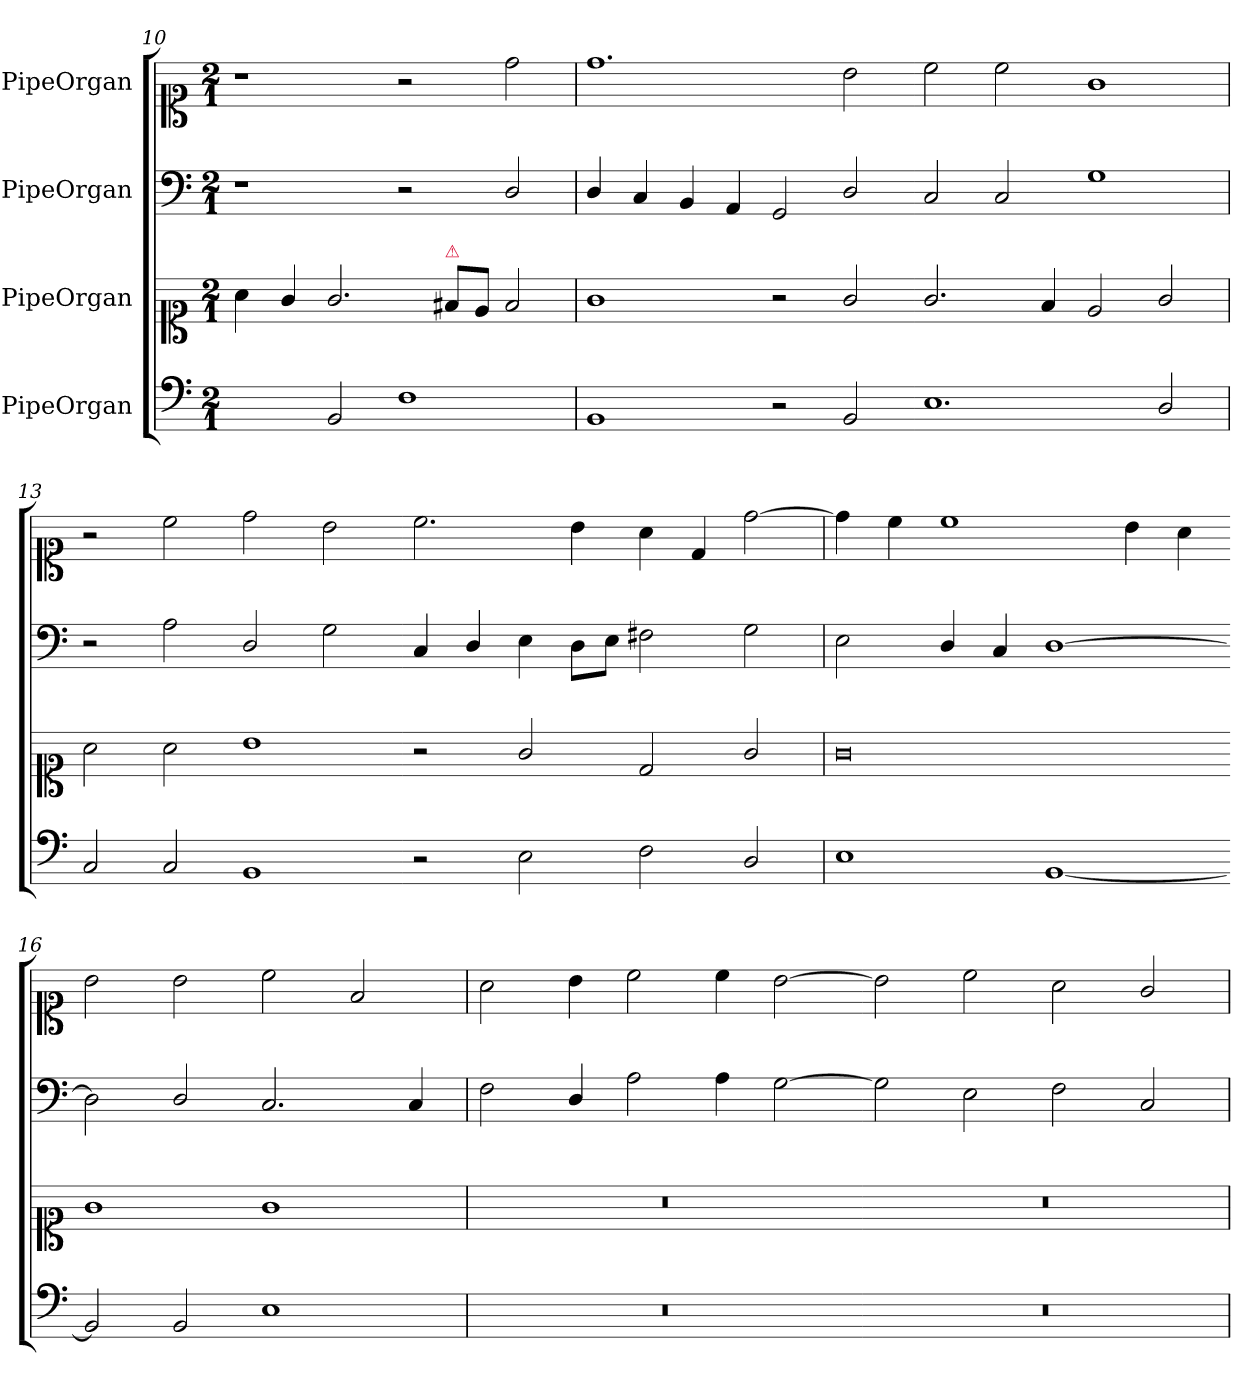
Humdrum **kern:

**kern	**kern	**kern	**kern
*part4	*part3	*part2	*part1
*staff4	*staff3	*staff2	*staff1
*I"PipeOrgan	*I"PipeOrgan	*I"PipeOrgan	*I"PipeOrgan
*clefF5	*clefC1	*clefF4	*clefC1
*k[]	*k[]	*k[]	*k[]
*M2/1	*M2/1	*M2/1	*M2/1
=10	=10	=10	=10
2ryy	4a\	1r	1r
.	4g/	.	.
2GG/	2.g/	.	.
1D	.	2r	2r
!	!LO:TX:a:color=crimson:t=⚠	!	!
.	8f#X/L	.	.
.	8e/J	.	.
.	2f#/	2D/	2dd\
=11	=11	=11	=11
1GG	1g	4D/	1.dd
.	.	4C/	.
.	.	4BB/	.
.	.	4AA/	.
2r	2r	2GG/	.
2GG/	2g/	2D/	2b\
=12-	=12-	=12-	=12-
1.C	2.g/	2C/	2cc\
.	.	2C/	2cc\
.	4f/	.	.
.	2e/	1G	1g
2BB/	2g/	.	.
=13	=13	=13	=13
2AA/	2a\	2r	2r
2AA/	2a\	2A\	2cc\
1GG	1b	2D/	2dd\
.	.	2G\	2b\
=14-	=14-	=14-	=14-
2r	2r	4C/	2.cc\
.	.	4D/	.
2C\	2g/	4E\	.
.	.	8D\L	4b\
.	.	8E\J	.
2D\	2d/	2F#X\	4a\
.	.	.	4d/
2BB/	2g/	2G\	[2dd\
=15	=15	=15	=15
1C	0g	2E\	4dd!\]
.	.	.	4cc\
.	.	4D/	1cc
.	.	4C/	.
[1GG	.	[1D	.
.	.	.	4b\
.	.	.	4a\
=16-	=16-	=16-	=16-
2GG]	1g	2D]	2b\
2GG/	.	2D/	2b\
1C	1g	2.C/	2cc\
.	.	.	2f/
.	.	4C/	.
=17	=17	=17	=17
0r	0r	2F\	2a\
.	.	4D/	4b\
.	.	2A\	2cc\
.	.	4A\	4cc\
.	.	[2G	[2b
=18-	=18-	=18-	=18-
0r	0r	2G]	2b]
.	.	2E\	2cc\
.	.	2F\	2a\
.	.	2C/	2g/
=	=	=	=
*-	*-	*-	*-
